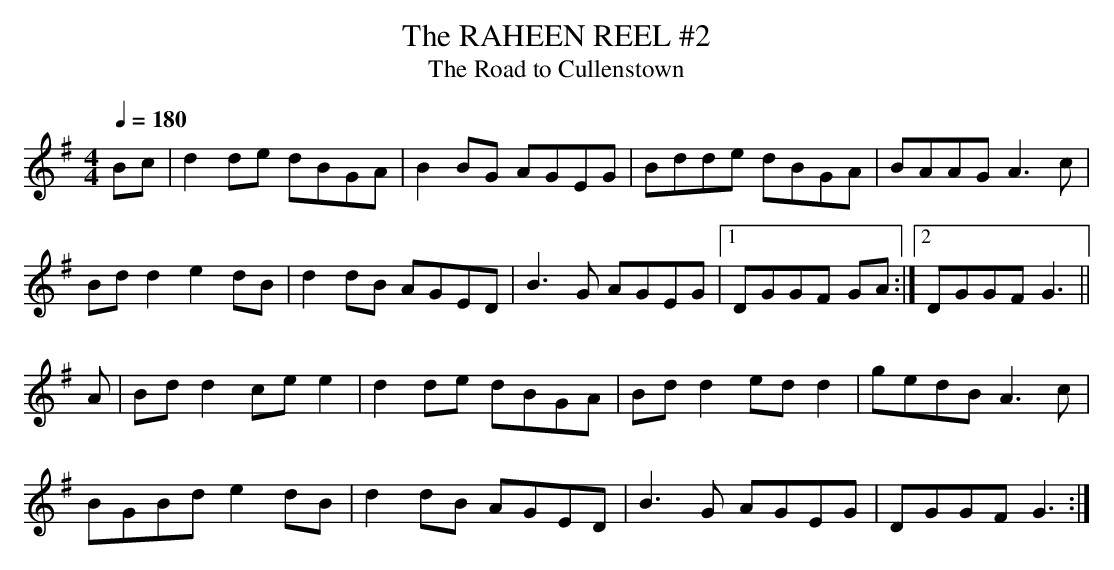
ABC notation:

X:1
T:RAHEEN REEL #2, The
T:The Road to Cullenstown
Q:1/4=180
M:4/4
L:1/8
K:G
Bc|d2 de dBGA|B2 BG AGEG|Bdde dBGA|BAAG A3 c|
Bd d2 e2 dB|d2 dB AGED|B3 G AGEG|1DGGF GA :|2 DGGF G3||
A|Bd d2 ce e2|d2 de dBGA|Bd d2 ed d2|gedB A3c|
BGBd e2 dB|d2 dB AGED|B3 G AGEG|DGGF G3 :|
